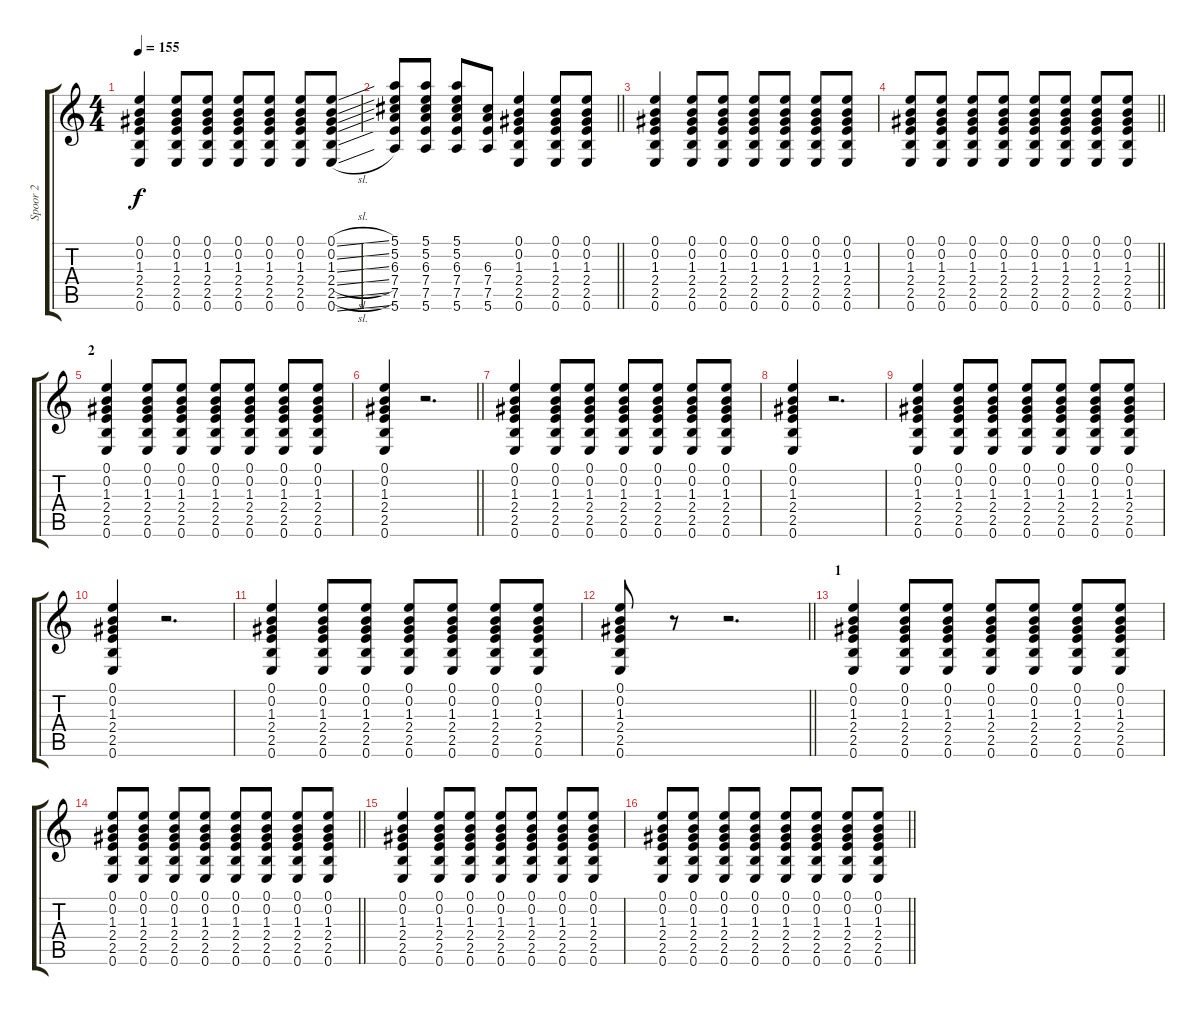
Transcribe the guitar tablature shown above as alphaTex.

\track ("Spoor 2" "Spoor 2") {instrument overdrivenguitar}
\staff {score tabs}
\tuning (E4 B3 G3 D3 A2 E2) {hide}
\ts (4 4)
\tempo 155
\clef g2
\ks c
(0.1 0.2 1.3 2.4 2.5 0.6).4{dy f} (0.1 0.2 1.3 2.4 2.5 0.6).8 (0.1 0.2 1.3 2.4 2.5 0.6).8 (0.1 0.2 1.3 2.4 2.5 0.6).8 (0.1 0.2 1.3 2.4 2.5 0.6).8 (0.1 0.2 1.3 2.4 2.5 0.6).8 (0.1{sl} 0.2{sl} 1.3{sl} 2.4{sl} 2.5{sl} 0.6{sl}).8 |
\barLineRight lightlight
(5.1 5.2 6.3 7.4 7.5 5.6).8 (5.1 5.2 6.3 7.4 7.5 5.6).8 (5.1 5.2 6.3 7.4 7.5 5.6).8 (6.3 7.4 7.5 5.6).8 (0.1 0.2 1.3 2.4 2.5 0.6).4 (0.1 0.2 1.3 2.4 2.5 0.6).8 (0.1 0.2 1.3 2.4 2.5 0.6).8 |
(0.1 0.2 1.3 2.4 2.5 0.6).4 (0.1 0.2 1.3 2.4 2.5 0.6).8 (0.1 0.2 1.3 2.4 2.5 0.6).8 (0.1 0.2 1.3 2.4 2.5 0.6).8 (0.1 0.2 1.3 2.4 2.5 0.6).8 (0.1 0.2 1.3 2.4 2.5 0.6).8 (0.1 0.2 1.3 2.4 2.5 0.6).8 |
\barLineRight lightlight
(0.1 0.2 1.3 2.4 2.5 0.6).8 (0.1 0.2 1.3 2.4 2.5 0.6).8 (0.1 0.2 1.3 2.4 2.5 0.6).8 (0.1 0.2 1.3 2.4 2.5 0.6).8 (0.1 0.2 1.3 2.4 2.5 0.6).8 (0.1 0.2 1.3 2.4 2.5 0.6).8 (0.1 0.2 1.3 2.4 2.5 0.6).8 (0.1 0.2 1.3 2.4 2.5 0.6).8 |
\section ("" "2")
(0.1 0.2 1.3 2.4 2.5 0.6).4 (0.1 0.2 1.3 2.4 2.5 0.6).8 (0.1 0.2 1.3 2.4 2.5 0.6).8 (0.1 0.2 1.3 2.4 2.5 0.6).8 (0.1 0.2 1.3 2.4 2.5 0.6).8 (0.1 0.2 1.3 2.4 2.5 0.6).8 (0.1 0.2 1.3 2.4 2.5 0.6).8 |
\barLineRight lightlight
(0.1 0.2 1.3 2.4 2.5 0.6).4 r.2{d} |
(0.1 0.2 1.3 2.4 2.5 0.6).4 (0.1 0.2 1.3 2.4 2.5 0.6).8 (0.1 0.2 1.3 2.4 2.5 0.6).8 (0.1 0.2 1.3 2.4 2.5 0.6).8 (0.1 0.2 1.3 2.4 2.5 0.6).8 (0.1 0.2 1.3 2.4 2.5 0.6).8 (0.1 0.2 1.3 2.4 2.5 0.6).8 |
(0.1 0.2 1.3 2.4 2.5 0.6).4 r.2{d} |
(0.1 0.2 1.3 2.4 2.5 0.6).4 (0.1 0.2 1.3 2.4 2.5 0.6).8 (0.1 0.2 1.3 2.4 2.5 0.6).8 (0.1 0.2 1.3 2.4 2.5 0.6).8 (0.1 0.2 1.3 2.4 2.5 0.6).8 (0.1 0.2 1.3 2.4 2.5 0.6).8 (0.1 0.2 1.3 2.4 2.5 0.6).8 |
(0.1 0.2 1.3 2.4 2.5 0.6).4 r.2{d} |
(0.1 0.2 1.3 2.4 2.5 0.6).4 (0.1 0.2 1.3 2.4 2.5 0.6).8 (0.1 0.2 1.3 2.4 2.5 0.6).8 (0.1 0.2 1.3 2.4 2.5 0.6).8 (0.1 0.2 1.3 2.4 2.5 0.6).8 (0.1 0.2 1.3 2.4 2.5 0.6).8 (0.1 0.2 1.3 2.4 2.5 0.6).8 |
\barLineRight lightlight
(0.1 0.2 1.3 2.4 2.5 0.6).8 r.8 r.2{d} |
\section ("" "1")
(0.1 0.2 1.3 2.4 2.5 0.6).4 (0.1 0.2 1.3 2.4 2.5 0.6).8 (0.1 0.2 1.3 2.4 2.5 0.6).8 (0.1 0.2 1.3 2.4 2.5 0.6).8 (0.1 0.2 1.3 2.4 2.5 0.6).8 (0.1 0.2 1.3 2.4 2.5 0.6).8 (0.1 0.2 1.3 2.4 2.5 0.6).8 |
\barLineRight lightlight
(0.1 0.2 1.3 2.4 2.5 0.6).8 (0.1 0.2 1.3 2.4 2.5 0.6).8 (0.1 0.2 1.3 2.4 2.5 0.6).8 (0.1 0.2 1.3 2.4 2.5 0.6).8 (0.1 0.2 1.3 2.4 2.5 0.6).8 (0.1 0.2 1.3 2.4 2.5 0.6).8 (0.1 0.2 1.3 2.4 2.5 0.6).8 (0.1 0.2 1.3 2.4 2.5 0.6).8 |
(0.1 0.2 1.3 2.4 2.5 0.6).4 (0.1 0.2 1.3 2.4 2.5 0.6).8 (0.1 0.2 1.3 2.4 2.5 0.6).8 (0.1 0.2 1.3 2.4 2.5 0.6).8 (0.1 0.2 1.3 2.4 2.5 0.6).8 (0.1 0.2 1.3 2.4 2.5 0.6).8 (0.1 0.2 1.3 2.4 2.5 0.6).8 |
\barLineRight lightlight
(0.1 0.2 1.3 2.4 2.5 0.6).8 (0.1 0.2 1.3 2.4 2.5 0.6).8 (0.1 0.2 1.3 2.4 2.5 0.6).8 (0.1 0.2 1.3 2.4 2.5 0.6).8 (0.1 0.2 1.3 2.4 2.5 0.6).8 (0.1 0.2 1.3 2.4 2.5 0.6).8 (0.1 0.2 1.3 2.4 2.5 0.6).8 (0.1 0.2 1.3 2.4 2.5 0.6).8
